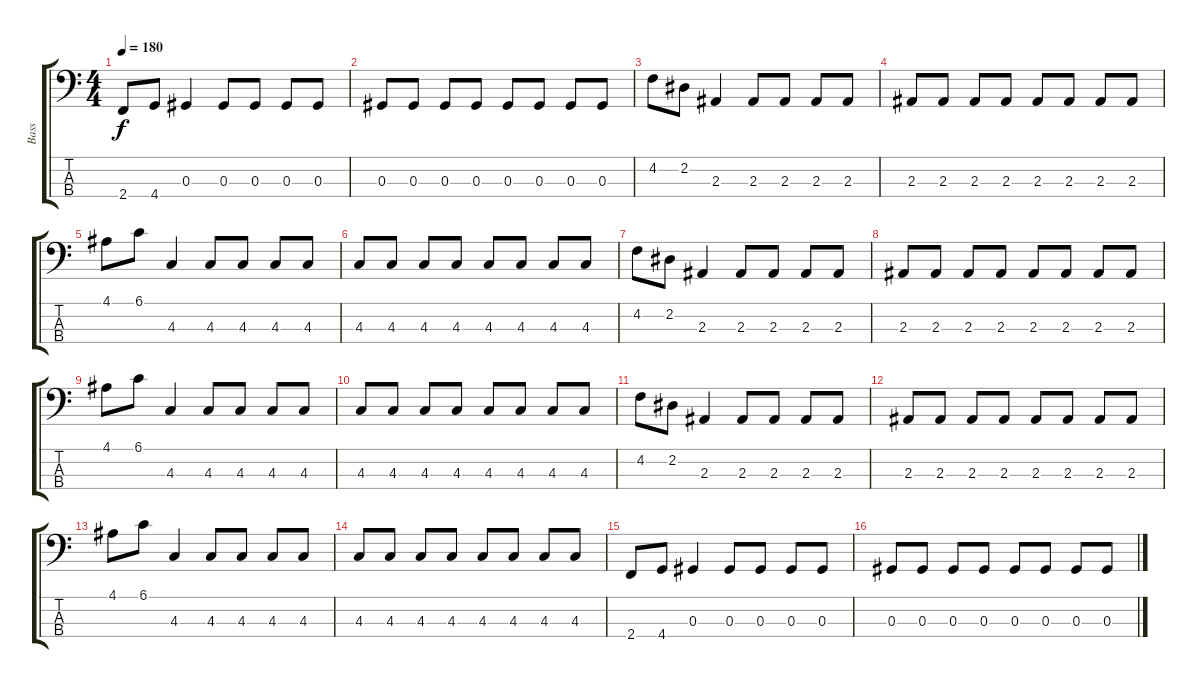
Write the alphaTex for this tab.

\track ("Bass" "Bass") {instrument electricbasspick}
\staff {score tabs}
\tuning (Gb2 Db2 Ab1 Eb1) {hide}
\ts (4 4)
\tempo 180
\clef f4
\ks c
2.4.8{dy f} 4.4.8 0.3.4 0.3.8 0.3.8 0.3.8 0.3.8 |
0.3.8 0.3.8 0.3.8 0.3.8 0.3.8 0.3.8 0.3.8 0.3.8 |
4.2.8 2.2.8 2.3.4 2.3.8 2.3.8 2.3.8 2.3.8 |
2.3.8 2.3.8 2.3.8 2.3.8 2.3.8 2.3.8 2.3.8 2.3.8 |
4.1.8 6.1.8 4.3.4 4.3.8 4.3.8 4.3.8 4.3.8 |
4.3.8 4.3.8 4.3.8 4.3.8 4.3.8 4.3.8 4.3.8 4.3.8 |
4.2.8 2.2.8 2.3.4 2.3.8 2.3.8 2.3.8 2.3.8 |
2.3.8 2.3.8 2.3.8 2.3.8 2.3.8 2.3.8 2.3.8 2.3.8 |
4.1.8 6.1.8 4.3.4 4.3.8 4.3.8 4.3.8 4.3.8 |
4.3.8 4.3.8 4.3.8 4.3.8 4.3.8 4.3.8 4.3.8 4.3.8 |
4.2.8 2.2.8 2.3.4 2.3.8 2.3.8 2.3.8 2.3.8 |
2.3.8 2.3.8 2.3.8 2.3.8 2.3.8 2.3.8 2.3.8 2.3.8 |
4.1.8 6.1.8 4.3.4 4.3.8 4.3.8 4.3.8 4.3.8 |
4.3.8 4.3.8 4.3.8 4.3.8 4.3.8 4.3.8 4.3.8 4.3.8 |
2.4.8 4.4.8 0.3.4 0.3.8 0.3.8 0.3.8 0.3.8 |
0.3.8 0.3.8 0.3.8 0.3.8 0.3.8 0.3.8 0.3.8 0.3.8
